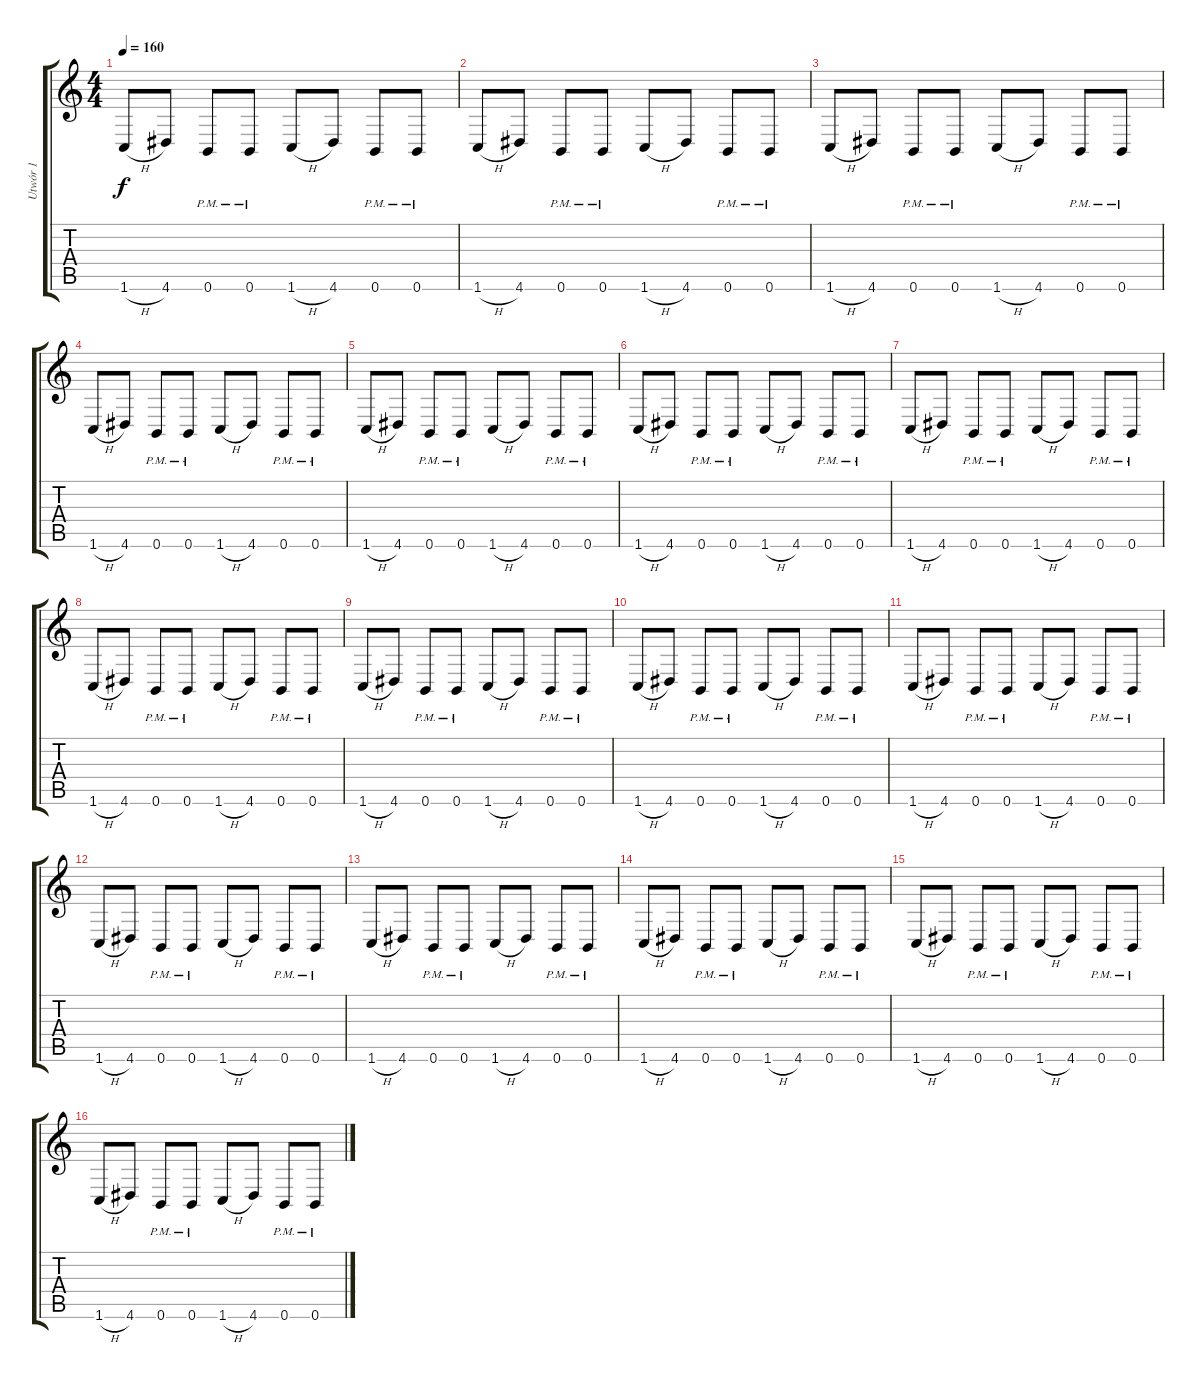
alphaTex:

\track ("Utwór 1" "Utwór 1") {instrument distortionguitar}
\staff {score tabs}
\tuning (Db4 Ab3 E3 B2 Gb2 B1) {hide}
\ts (4 4)
\tempo 160
\clef g2
\ks c
1.6{h}.8{dy f} 4.6.8 0.6{pm}.8 0.6{pm}.8 1.6{h}.8 4.6.8 0.6{pm}.8 0.6{pm}.8 |
1.6{h}.8 4.6.8 0.6{pm}.8 0.6{pm}.8 1.6{h}.8 4.6.8 0.6{pm}.8 0.6{pm}.8 |
1.6{h}.8 4.6.8 0.6{pm}.8 0.6{pm}.8 1.6{h}.8 4.6.8 0.6{pm}.8 0.6{pm}.8 |
1.6{h}.8 4.6.8 0.6{pm}.8 0.6{pm}.8 1.6{h}.8 4.6.8 0.6{pm}.8 0.6{pm}.8 |
1.6{h}.8 4.6.8 0.6{pm}.8 0.6{pm}.8 1.6{h}.8 4.6.8 0.6{pm}.8 0.6{pm}.8 |
1.6{h}.8 4.6.8 0.6{pm}.8 0.6{pm}.8 1.6{h}.8 4.6.8 0.6{pm}.8 0.6{pm}.8 |
1.6{h}.8 4.6.8 0.6{pm}.8 0.6{pm}.8 1.6{h}.8 4.6.8 0.6{pm}.8 0.6{pm}.8 |
1.6{h}.8 4.6.8 0.6{pm}.8 0.6{pm}.8 1.6{h}.8 4.6.8 0.6{pm}.8 0.6{pm}.8 |
1.6{h}.8 4.6.8 0.6{pm}.8 0.6{pm}.8 1.6{h}.8 4.6.8 0.6{pm}.8 0.6{pm}.8 |
1.6{h}.8 4.6.8 0.6{pm}.8 0.6{pm}.8 1.6{h}.8 4.6.8 0.6{pm}.8 0.6{pm}.8 |
1.6{h}.8 4.6.8 0.6{pm}.8 0.6{pm}.8 1.6{h}.8 4.6.8 0.6{pm}.8 0.6{pm}.8 |
1.6{h}.8 4.6.8 0.6{pm}.8 0.6{pm}.8 1.6{h}.8 4.6.8 0.6{pm}.8 0.6{pm}.8 |
1.6{h}.8 4.6.8 0.6{pm}.8 0.6{pm}.8 1.6{h}.8 4.6.8 0.6{pm}.8 0.6{pm}.8 |
1.6{h}.8 4.6.8 0.6{pm}.8 0.6{pm}.8 1.6{h}.8 4.6.8 0.6{pm}.8 0.6{pm}.8 |
1.6{h}.8 4.6.8 0.6{pm}.8 0.6{pm}.8 1.6{h}.8 4.6.8 0.6{pm}.8 0.6{pm}.8 |
1.6{h}.8 4.6.8 0.6{pm}.8 0.6{pm}.8 1.6{h}.8 4.6.8 0.6{pm}.8 0.6{pm}.8
